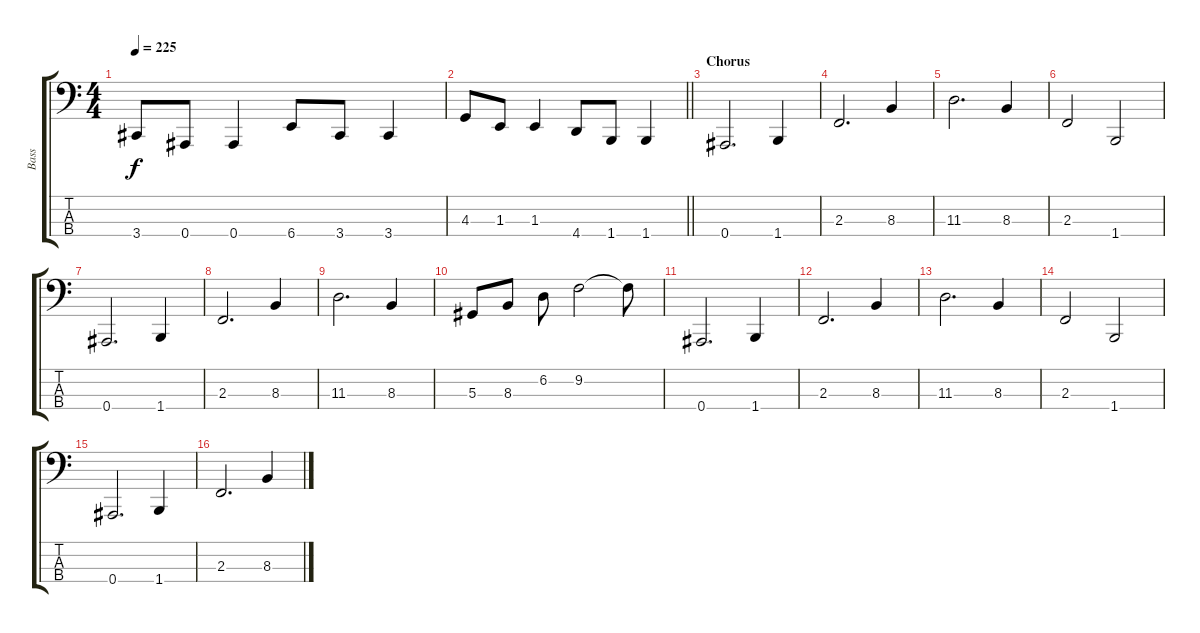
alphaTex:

\track ("Bass" "Bass") {instrument electricbassfinger}
\staff {score tabs}
\tuning (Db2 Ab1 Eb1 Bb0) {hide}
\ts (4 4)
\tempo 225
\clef f4
\ks c
3.4.8{dy f} 0.4.8 0.4.4 6.4.8 3.4.8 3.4.4 |
\barLineRight lightlight
4.3.8 1.3.8 1.3.4 4.4.8 1.4.8 1.4.4 |
\section ("" "Chorus")
0.4.2{d} 1.4.4 |
2.3.2{d} 8.3.4 |
11.3.2{d} 8.3.4 |
2.3.2 1.4.2 |
0.4.2{d} 1.4.4 |
2.3.2{d} 8.3.4 |
11.3.2{d} 8.3.4 |
5.3.8 8.3.8 6.2.8 9.2.2 9.2{t}.8 |
0.4.2{d} 1.4.4 |
2.3.2{d} 8.3.4 |
11.3.2{d} 8.3.4 |
2.3.2 1.4.2 |
0.4.2{d} 1.4.4 |
2.3.2{d} 8.3.4
